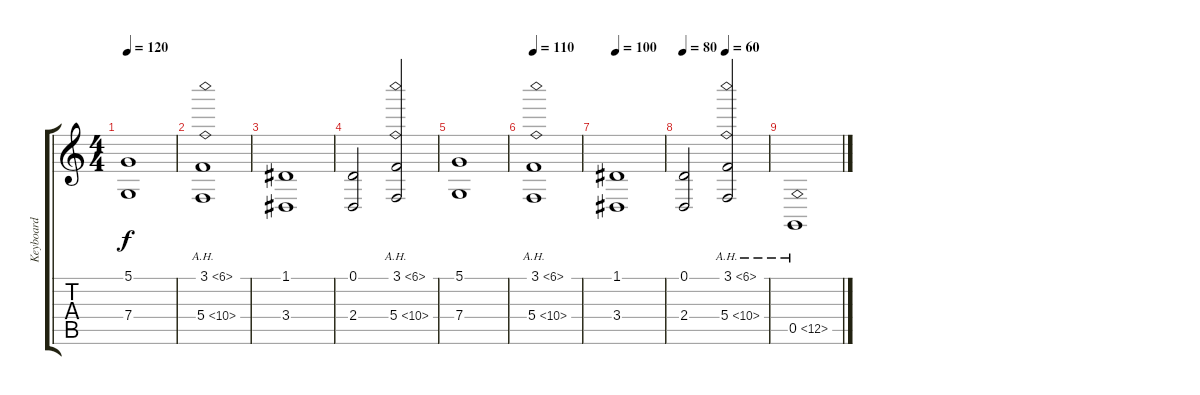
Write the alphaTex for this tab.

\track ("Keyboard" "Keyboard") {instrument pad5bowed}
\staff {score tabs}
\tuning (D4 A3 F3 C3 G2 D2) {hide}
\ts (4 4)
\tempo 120
\clef g2
\ks c
(5.1 7.4).1{dy f} |
(3.1{ah 3} 5.4{ah 5}).1 |
(1.1 3.4).1 |
(0.1 2.4).2 (3.1{ah 3} 5.4{ah 5}).2 |
(5.1 7.4).1 |
\tempo 110
(3.1{ah 3} 5.4{ah 5}).1 |
\tempo 100
(1.1 3.4).1 |
\tempo 80
\tempo (60 0.5)
(0.1 2.4).2 (3.1{ah 3} 5.4{ah 5}).2 |
0.5{ah 12}.1
